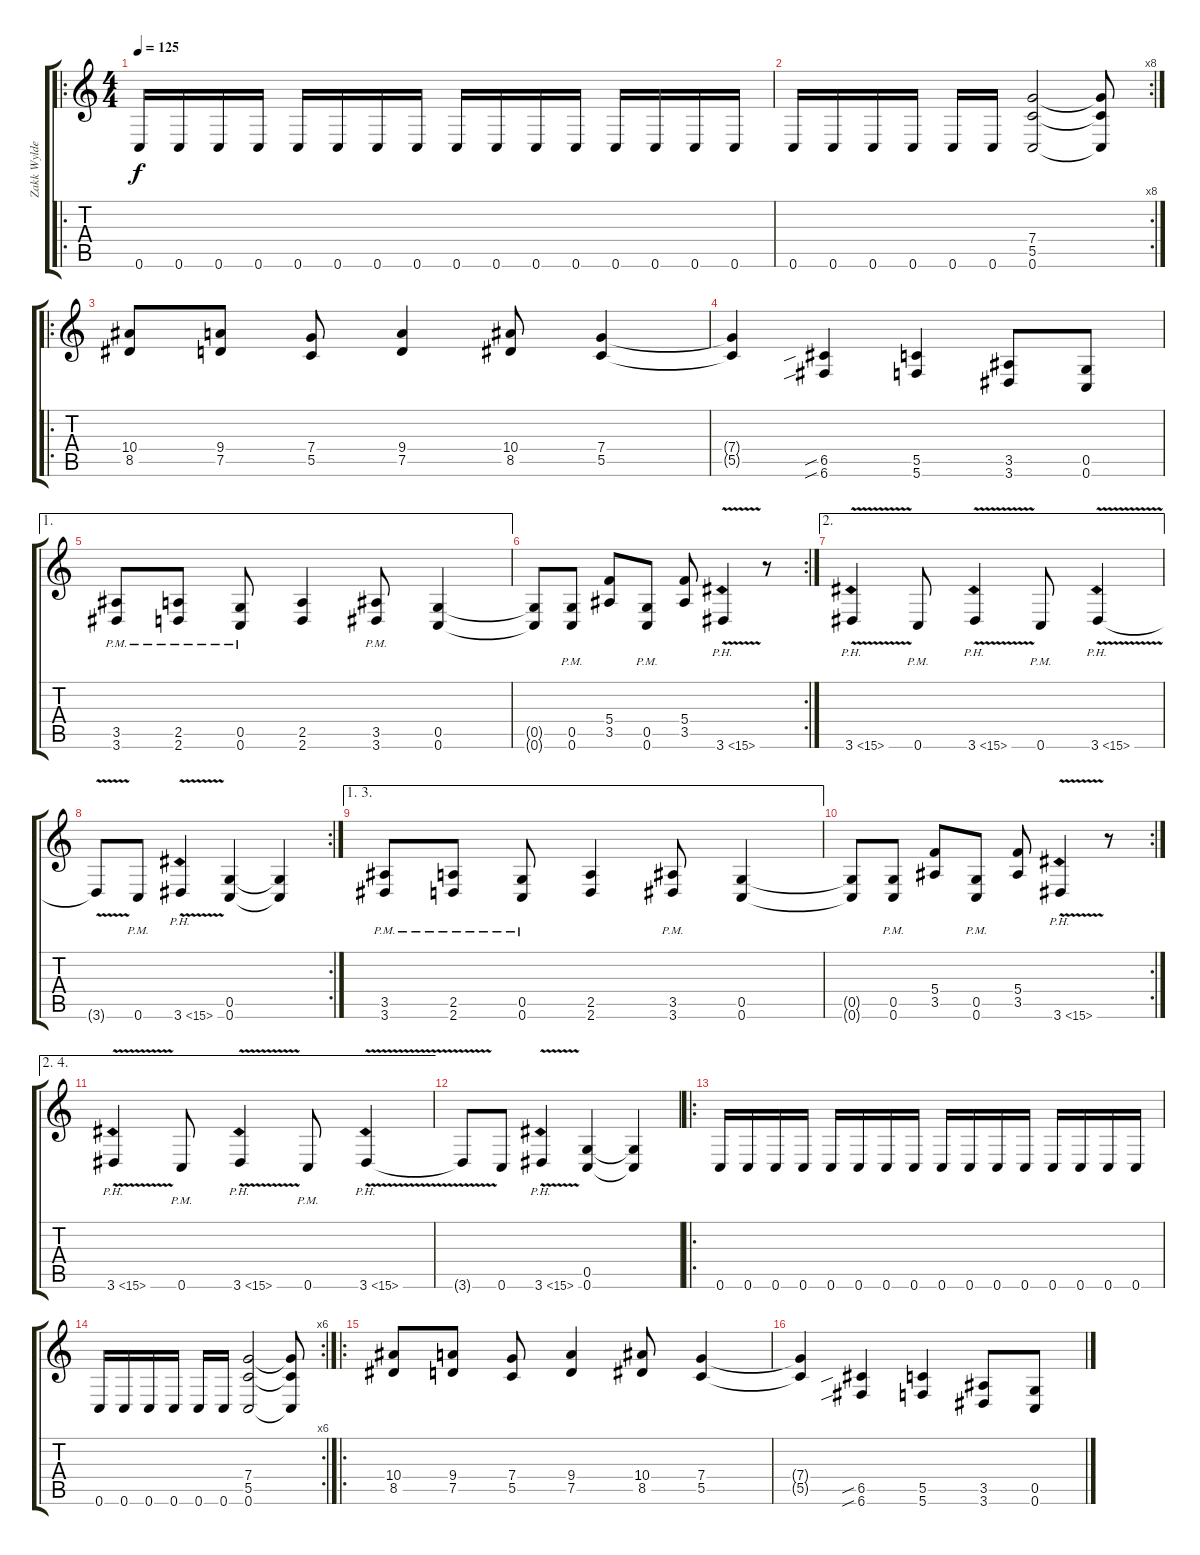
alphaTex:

\track ("Zakk Wylde (Lead Guitar)" "Zakk Wylde") {instrument distortionguitar}
\staff {score tabs}
\tuning (D4 A3 F3 C3 G2 C2) {hide}
\ro
\ts (4 4)
\tempo 125
\clef g2
\ks c
0.6.16{dy f instrument distortionguitar} 0.6.16 0.6.16 0.6.16 0.6.16 0.6.16 0.6.16 0.6.16 0.6.16 0.6.16 0.6.16 0.6.16 0.6.16 0.6.16 0.6.16 0.6.16 |
\rc 8
0.6.16 0.6.16 0.6.16 0.6.16 0.6.16 0.6.16 (7.4 5.5 0.6).2 (7.4{t} 5.5{t} 0.6{t}).8 |
\ro
(10.4 8.5).8 (9.4 7.5).8 (7.4 5.5).8 (9.4 7.5).4 (10.4 8.5).8 (7.4 5.5).4 |
(7.4{t} 5.5{t}).4 (6.5{sib} 6.6{sib}).4 (5.5 5.6).4 (3.5 3.6).8 (0.5 0.6).8 |
\ae 1
(3.5{pm} 3.6{pm}).8 (2.5{pm} 2.6{pm}).8 (0.5{pm} 0.6{pm}).8 (2.5 2.6).4 (3.5{pm} 3.6{pm}).8 (0.5 0.6).4 |
\rc 2
(0.5{t} 0.6{t}).8 (0.5{pm} 0.6{pm}).8 (5.4 3.5).8 (0.5{pm} 0.6{pm}).8 (5.4 3.5).8 3.6{ph 12 v}.4 r.8 |
\ae 2
3.6{ph 12 v}.4 0.6{pm}.8 3.6{ph 12 v}.4 0.6{pm}.8 3.6{ph 12 v}.4 |
\rc 2
3.6{t}.8 0.6{pm}.8 3.6{ph 12 v}.4 (0.5 0.6).4 (0.5{t} 0.6{t}).4 |
\ae (1 3)
(3.5{pm} 3.6{pm}).8 (2.5{pm} 2.6{pm}).8 (0.5{pm} 0.6{pm}).8 (2.5 2.6).4 (3.5{pm} 3.6{pm}).8 (0.5 0.6).4 |
\rc 2
(0.5{t} 0.6{t}).8 (0.5{pm} 0.6{pm}).8 (5.4 3.5).8 (0.5{pm} 0.6{pm}).8 (5.4 3.5).8 3.6{ph 12 v}.4 r.8 |
\ae (2 4)
3.6{ph 12 v}.4 0.6{pm}.8 3.6{ph 12 v}.4 0.6{pm}.8 3.6{ph 12 v}.4 |
3.6{t}.8 0.6.8 3.6{ph 12 v}.4 (0.5 0.6).4 (0.5{t} 0.6{t}).4 |
\ro
0.6.16 0.6.16 0.6.16 0.6.16 0.6.16 0.6.16 0.6.16 0.6.16 0.6.16 0.6.16 0.6.16 0.6.16 0.6.16 0.6.16 0.6.16 0.6.16 |
\rc 6
0.6.16 0.6.16 0.6.16 0.6.16 0.6.16 0.6.16 (7.4 5.5 0.6).2 (7.4{t} 5.5{t} 0.6{t}).8 |
\ro
(10.4 8.5).8 (9.4 7.5).8 (7.4 5.5).8 (9.4 7.5).4 (10.4 8.5).8 (7.4 5.5).4 |
(7.4{t} 5.5{t}).4 (6.5{sib} 6.6{sib}).4 (5.5 5.6).4 (3.5 3.6).8 (0.5 0.6).8
